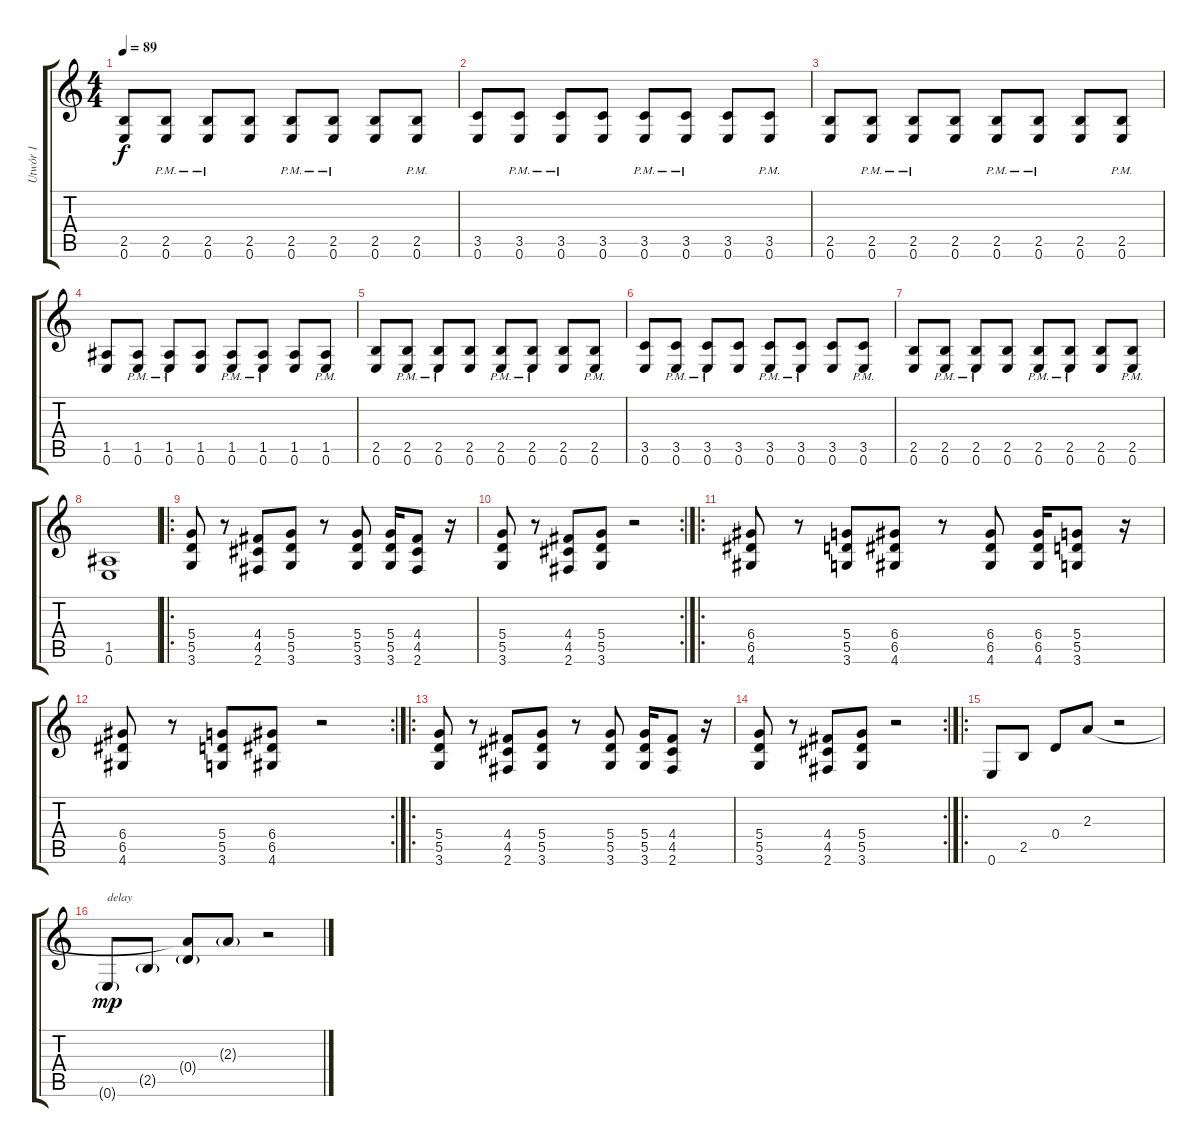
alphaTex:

\track ("Utwór 1" "Utwór 1") {instrument distortionguitar}
\staff {score tabs}
\tuning (E4 B3 G3 D3 A2 E2) {hide}
\ts (4 4)
\tempo 89
\clef g2
\ks c
(2.5 0.6).8{dy f instrument distortionguitar} (2.5{pm} 0.6{pm}).8 (2.5{pm} 0.6{pm}).8 (2.5 0.6).8 (2.5{pm} 0.6{pm}).8 (2.5{pm} 0.6{pm}).8 (2.5 0.6).8 (2.5{pm} 0.6{pm}).8 |
(3.5 0.6).8 (3.5{pm} 0.6{pm}).8 (3.5{pm} 0.6{pm}).8 (3.5 0.6).8 (3.5{pm} 0.6{pm}).8 (3.5{pm} 0.6{pm}).8 (3.5 0.6).8 (3.5{pm} 0.6{pm}).8 |
(2.5 0.6).8 (2.5{pm} 0.6{pm}).8 (2.5{pm} 0.6{pm}).8 (2.5 0.6).8 (2.5{pm} 0.6{pm}).8 (2.5{pm} 0.6{pm}).8 (2.5 0.6).8 (2.5 0.6{pm}).8 |
(1.5 0.6).8 (1.5{pm} 0.6{pm}).8 (1.5{pm} 0.6{pm}).8 (1.5 0.6).8 (1.5{pm} 0.6{pm}).8 (1.5{pm} 0.6{pm}).8 (1.5 0.6).8 (1.5{pm} 0.6{pm}).8 |
(2.5 0.6).8 (2.5{pm} 0.6{pm}).8 (2.5{pm} 0.6{pm}).8 (2.5 0.6).8 (2.5{pm} 0.6{pm}).8 (2.5{pm} 0.6{pm}).8 (2.5 0.6).8 (2.5{pm} 0.6{pm}).8 |
(3.5 0.6).8 (3.5{pm} 0.6{pm}).8 (3.5{pm} 0.6{pm}).8 (3.5 0.6).8 (3.5{pm} 0.6{pm}).8 (3.5{pm} 0.6{pm}).8 (3.5 0.6).8 (3.5{pm} 0.6{pm}).8 |
(2.5 0.6).8 (2.5{pm} 0.6{pm}).8 (2.5{pm} 0.6{pm}).8 (2.5 0.6).8 (2.5{pm} 0.6{pm}).8 (2.5{pm} 0.6{pm}).8 (2.5 0.6).8 (2.5{pm} 0.6{pm}).8 |
(1.5 0.6).1 |
\ro
(5.4 5.5 3.6).8 r.8 (4.4 4.5 2.6).8 (5.4 5.5 3.6).8 r.8 (5.4 5.5 3.6).8 (5.4 5.5 3.6).16 (4.4 4.5 2.6).8 r.16 |
\rc 2
(5.4 5.5 3.6).8 r.8 (4.4 4.5 2.6).8 (5.4 5.5 3.6).8 r.2 |
\ro
(6.4 6.5 4.6).8 r.8 (5.4 5.5 3.6).8 (6.4 6.5 4.6).8 r.8 (6.4 6.5 4.6).8 (6.4 6.5 4.6).16 (5.4 5.5 3.6).8 r.16 |
\rc 2
(6.4 6.5 4.6).8 r.8 (5.4 5.5 3.6).8 (6.4 6.5 4.6).8 r.2 |
\ro
(5.4 5.5 3.6).8 r.8 (4.4 4.5 2.6).8 (5.4 5.5 3.6).8 r.8 (5.4 5.5 3.6).8 (5.4 5.5 3.6).16 (4.4 4.5 2.6).8 r.16 |
\rc 2
(5.4 5.5 3.6).8 r.8 (4.4 4.5 2.6).8 (5.4 5.5 3.6).8 r.2 |
\ro
0.6.8 2.5.8 0.4.8 2.3.8 r.2 |
0.6{g}.8{txt "delay" dy mp} 2.5{g}.8 (2.3{t} 0.4{g}).8 2.3{g}.8 r.2
